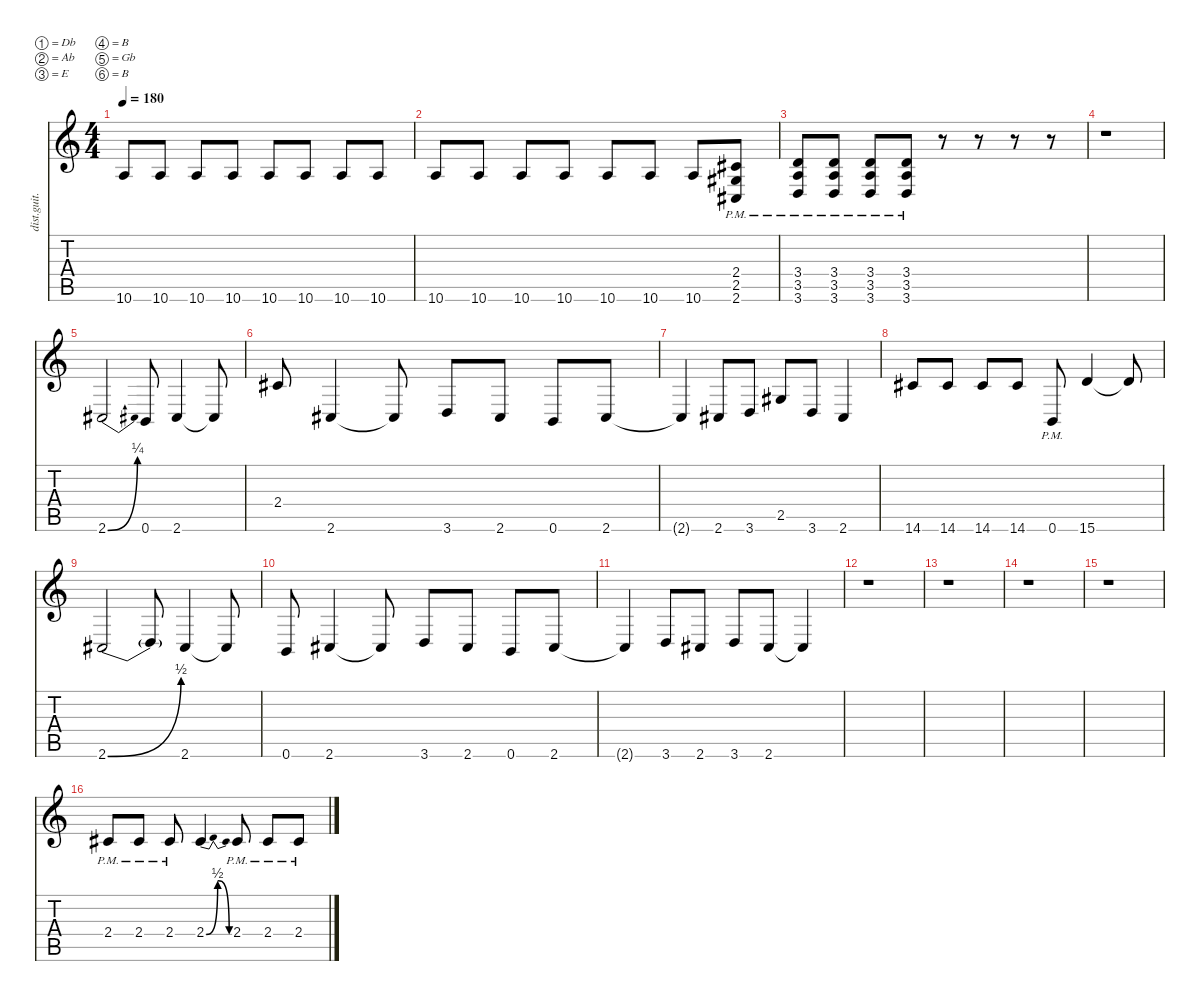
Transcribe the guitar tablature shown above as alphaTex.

\defaultSystemsLayout 4
\hideDynamics
\bracketExtendMode nobrackets
\otherSystemsTrackNameOrientation horizontal
\track ("Distortion Guitar" "dist.guit.") {instrument distortionguitar}
\staff {score tabs}
\tuning (Db4 Ab3 E3 B2 Gb2 B1)
\ts (4 4)
\tempo 180
\clef g2
\ks c
10.6{t}.8{dy mf beam Up} 10.6.8{beam Up} 10.6.8{beam Up} 10.6.8{beam Up} 10.6.8{beam Up} 10.6.8{beam Up} 10.6.8{beam Up} 10.6.8{beam Up} |
10.6.8{beam Up} 10.6.8{beam Up} 10.6.8{beam Up} 10.6.8{beam Up} 10.6.8{beam Up} 10.6.8{beam Up} 10.6.8{beam Up} (2.6{pm acc #} 2.5{pm acc #} 2.4{pm acc #}).8{beam Up} |
(3.6{pm} 3.5{pm} 3.4{pm}).8{beam Up} (3.6{pm} 3.4{pm} 3.5{pm}).8{beam Up} (3.6{pm} 3.5{pm} 3.4{pm}).8{beam Up} (3.6{pm} 3.5{pm} 3.4{pm}).8{beam Up} r.8{beam Up} r.8{beam Up} r.8{beam Up} r.8{beam Up} |
r.1{beam Down} |
2.6{be (bend 0 0 13.799999999999999 1) acc #}.2{beam Up} 0.6.8{beam Up} 2.6{acc #}.4{beam Up} 2.6{t acc #}.8{beam Up} |
2.4{acc #}.8{beam Up} 2.6{acc #}.4{beam Up} 2.6{t acc #}.8{beam Up} 3.6.8{beam Up} 2.6{acc #}.8{beam Up} 0.6.8{beam Up} 2.6{acc #}.8{beam Up} |
2.6{t acc #}.4{beam Up} 2.6{acc #}.8{beam Up} 3.6.8{beam Up} 2.5{acc #}.8{beam Up} 3.6.8{beam Up} 2.6{acc #}.4{beam Up} |
14.6{acc #}.8{beam Up} 14.6{acc #}.8{beam Up} 14.6{acc #}.8{beam Up} 14.6{acc #}.8{beam Up} 0.6{pm}.8{beam Up} 15.6.4{beam Up} 15.6{t}.8{beam Up} |
2.6{be (bend 0 0 13.799999999999999 2) acc #}.2{beam Up} 2.6{t}.8{beam Up} 2.6{acc #}.4{beam Up} 2.6{t acc #}.8{beam Up} |
0.6.8{beam Up} 2.6{acc #}.4{beam Up} 2.6{t acc #}.8{beam Up} 3.6.8{beam Up} 2.6{acc #}.8{beam Up} 0.6.8{beam Up} 2.6{acc #}.8{beam Up} |
2.6{t acc #}.4{beam Up} 3.6.8{beam Up} 2.6{acc #}.8{beam Up} 3.6.8{beam Up} 2.6{acc #}.8{beam Up} 2.6{t acc #}.4{beam Up} |
r.1{beam Down} |
r.1{beam Down} |
r.1{beam Down} |
r.1{beam Down} |
2.4{pm acc #}.8{beam Up} 2.4{pm acc #}.8{beam Up} 2.4{pm acc #}.8{beam Up} 2.4{be (bendrelease 0 0 9.6 2 20.4 2 30 0) acc #}.4{beam Up} 2.4{pm acc #}.8{beam Up} 2.4{pm acc #}.8{beam Up} 2.4{pm acc #}.8{beam Up}
